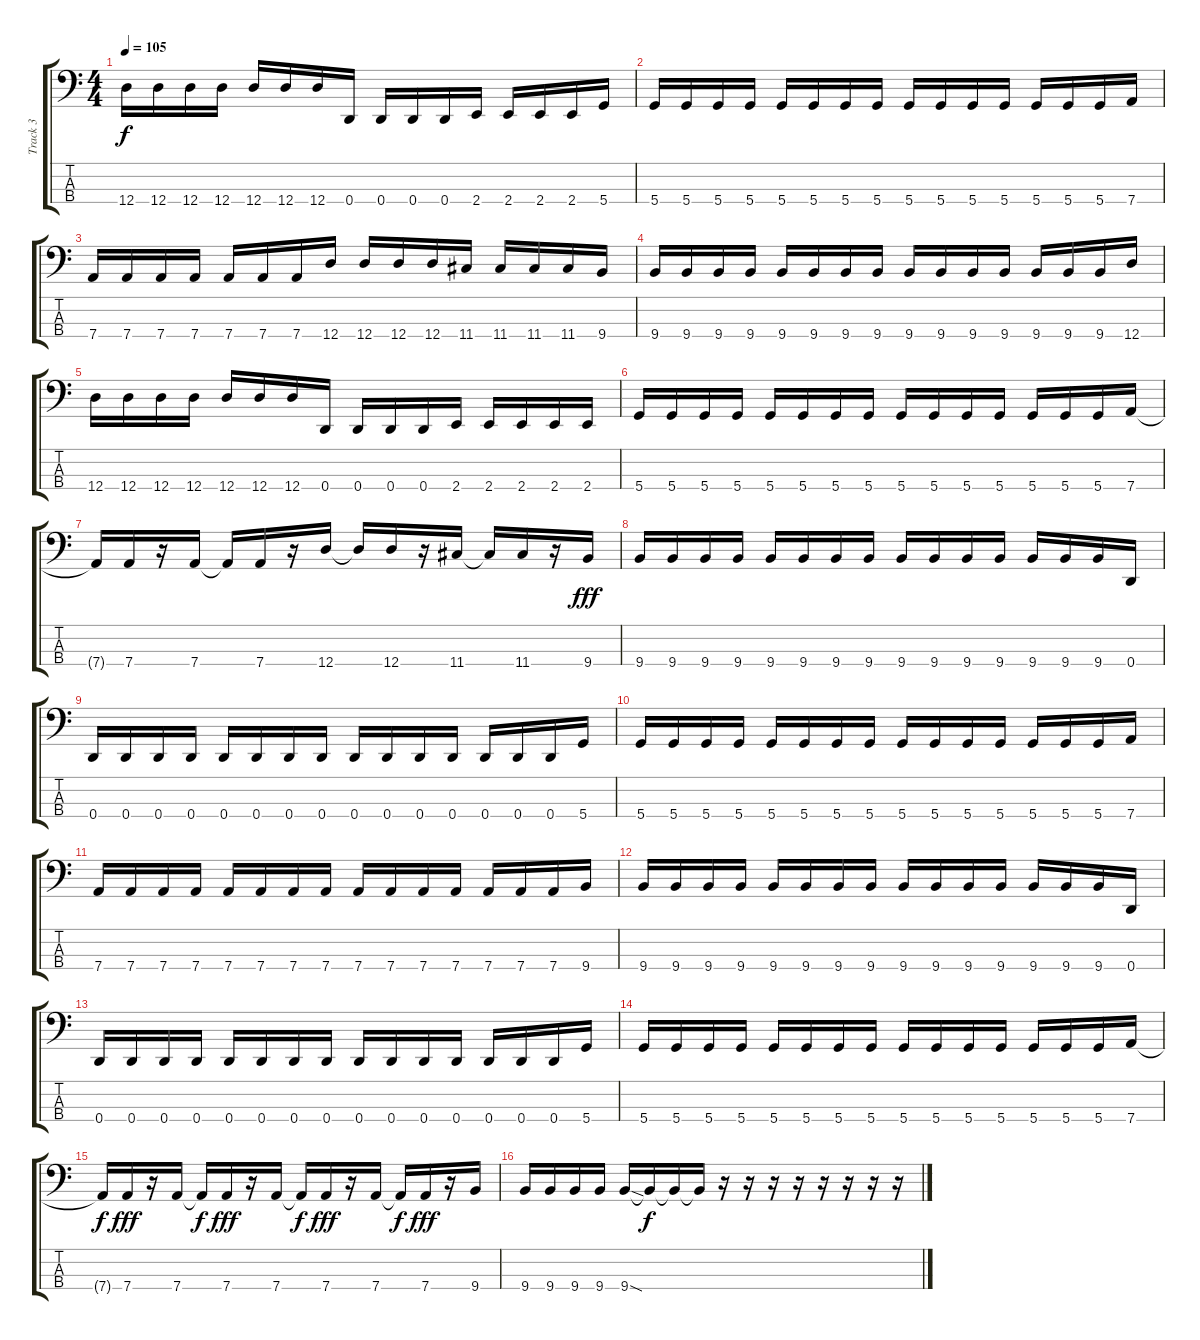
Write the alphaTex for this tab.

\track ("Track 3" "Track 3") {instrument electricbassfinger}
\staff {score tabs}
\tuning (G2 D2 A1 D1) {hide}
\ts (4 4)
\tempo 105
\clef f4
\ks c
12.4.16{dy f} 12.4.16 12.4.16 12.4.16 12.4.16 12.4.16 12.4.16 0.4.16 0.4.16 0.4.16 0.4.16 2.4.16 2.4.16 2.4.16 2.4.16 5.4.16 |
5.4.16 5.4.16 5.4.16 5.4.16 5.4.16 5.4.16 5.4.16 5.4.16 5.4.16 5.4.16 5.4.16 5.4.16 5.4.16 5.4.16 5.4.16 7.4.16 |
7.4.16 7.4.16 7.4.16 7.4.16 7.4.16 7.4.16 7.4.16 12.4.16 12.4.16 12.4.16 12.4.16 11.4.16 11.4.16 11.4.16 11.4.16 9.4.16 |
9.4.16 9.4.16 9.4.16 9.4.16 9.4.16 9.4.16 9.4.16 9.4.16 9.4.16 9.4.16 9.4.16 9.4.16 9.4.16 9.4.16 9.4.16 12.4.16 |
12.4.16 12.4.16 12.4.16 12.4.16 12.4.16 12.4.16 12.4.16 0.4.16 0.4.16 0.4.16 0.4.16 2.4.16 2.4.16 2.4.16 2.4.16 2.4.16 |
5.4.16 5.4.16 5.4.16 5.4.16 5.4.16 5.4.16 5.4.16 5.4.16 5.4.16 5.4.16 5.4.16 5.4.16 5.4.16 5.4.16 5.4.16 7.4.16 |
7.4{t}.16 7.4.16 r.16 7.4.16 7.4{t}.16 7.4.16 r.16 12.4.16 12.4{t}.16 12.4.16 r.16 11.4.16 11.4{t}.16 11.4.16 r.16 9.4.16{dy fff} |
9.4.16 9.4.16 9.4.16 9.4.16 9.4.16 9.4.16 9.4.16 9.4.16 9.4.16 9.4.16 9.4.16 9.4.16 9.4.16 9.4.16 9.4.16 0.4.16 |
0.4.16 0.4.16 0.4.16 0.4.16 0.4.16 0.4.16 0.4.16 0.4.16 0.4.16 0.4.16 0.4.16 0.4.16 0.4.16 0.4.16 0.4.16 5.4.16 |
5.4.16 5.4.16 5.4.16 5.4.16 5.4.16 5.4.16 5.4.16 5.4.16 5.4.16 5.4.16 5.4.16 5.4.16 5.4.16 5.4.16 5.4.16 7.4.16 |
7.4.16 7.4.16 7.4.16 7.4.16 7.4.16 7.4.16 7.4.16 7.4.16 7.4.16 7.4.16 7.4.16 7.4.16 7.4.16 7.4.16 7.4.16 9.4.16 |
9.4.16 9.4.16 9.4.16 9.4.16 9.4.16 9.4.16 9.4.16 9.4.16 9.4.16 9.4.16 9.4.16 9.4.16 9.4.16 9.4.16 9.4.16 0.4.16 |
0.4.16 0.4.16 0.4.16 0.4.16 0.4.16 0.4.16 0.4.16 0.4.16 0.4.16 0.4.16 0.4.16 0.4.16 0.4.16 0.4.16 0.4.16 5.4.16 |
5.4.16 5.4.16 5.4.16 5.4.16 5.4.16 5.4.16 5.4.16 5.4.16 5.4.16 5.4.16 5.4.16 5.4.16 5.4.16 5.4.16 5.4.16 7.4.16 |
7.4{t}.16{dy f} 7.4.16{dy fff} r.16 7.4.16 7.4{t}.16{dy f} 7.4.16{dy fff} r.16 7.4.16 7.4{t}.16{dy f} 7.4.16{dy fff} r.16 7.4.16 7.4{t}.16{dy f} 7.4.16{dy fff} r.16 9.4.16 |
9.4.16 9.4.16 9.4.16 9.4.16 9.4{sod}.16 9.4{t}.16{dy f} 9.4{t}.16 9.4{t}.16 r.16 r.16 r.16 r.16 r.16 r.16 r.16 r.16
